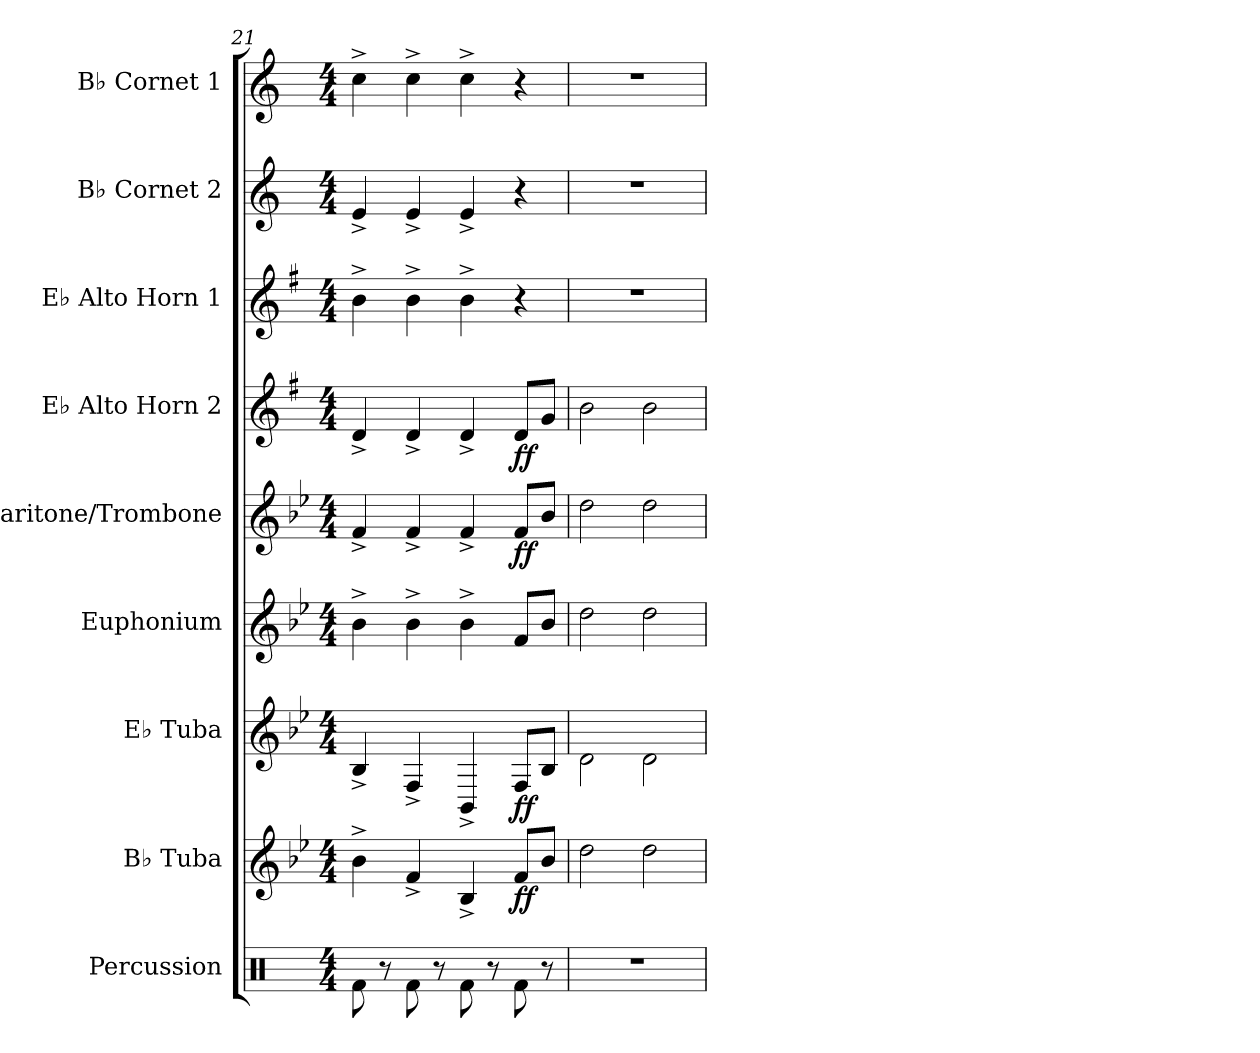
**kern	**kern	**dynam	**kern	**dynam	**kern	**kern	**dynam	**kern	**dynam	**kern	**kern	**kern
*part9	*part8	*part8	*part7	*part7	*part6	*part5	*part5	*part4	*part4	*part3	*part2	*part1
*staff9	*staff8	*staff8	*staff7	*staff7	*staff6	*staff5	*staff5	*staff4	*staff4	*staff3	*staff2	*staff1
*I"Percussion	*I"B♭ Tuba	*	*I"E♭ Tuba	*	*I"Euphonium	*I"Baritone/Trombone	*	*I"E♭ Alto Horn 2	*	*I"E♭ Alto Horn 1	*I"B♭ Cornet 2	*I"B♭ Cornet 1
*I'Perc.	*I'B♭ Tu.	*	*I'E♭ Tu.	*	*I'Euph.	*I'Bar./Trb.	*	*I'E♭ A. Hn. 2	*	*I'E♭ A. Hn. 1	*I'B♭ Cnt. 2	*I'B♭ Cnt. 1
*clefX	*clefG2	*	*clefG2	*	*clefG2	*clefG2	*	*clefG2	*	*clefG2	*clefG2	*clefG2
*	*ITrd15c26	*	*ITrd12c21	*	*ITrd8c14	*ITrd8c14	*	*ITrd5c9	*	*ITrd5c9	*ITrd1c2	*ITrd1c2
*k[]	*k[b-e-]	*	*k[b-e-]	*	*k[b-e-]	*k[b-e-]	*	*k[b-e-]	*	*k[b-e-]	*k[b-e-]	*k[b-e-]
*M4/4	*M4/4	*	*M4/4	*	*M4/4	*M4/4	*	*M4/4	*	*M4/4	*M4/4	*M4/4
=21	=21	=21	=21	=21	=21	=21	=21	=21	=21	=21	=21	=21
8Rf\	4BB-^\	.	4BB-^/	.	4B-^\	4F^/	.	4F^/	.	4d^\	4d^/	4b-^\
8r	.	.	.	.	.	.	.	.	.	.	.	.
8Rf\	4FF^/	.	4FF^/	.	4B-^\	4F^/	.	4F^/	.	4d^\	4d^/	4b-^\
8r	.	.	.	.	.	.	.	.	.	.	.	.
8Rf\	4BBB-^/	.	4BBB-^/	.	4B-^\	4F^/	.	4F^/	.	4d^\	4d^/	4b-^\
8r	.	.	.	.	.	.	.	.	.	.	.	.
!	!	!LO:DY:b	!	!LO:DY:b	!	!	!LO:DY:b	!	!LO:DY:b	!	!	!
8Rf\	8FF/L	ff	8FF/L	ff	8F/L	8F/L	ff	8F/L	ff	4r	4r	4r
8r	8BB-/J	.	8BB-/J	.	8B-/J	8B-/J	.	8B-/J	.	.	.	.
=22	=22	=22	=22	=22	=22	=22	=22	=22	=22	=22	=22	=22
1r	2D\	.	2D\	.	2d\	2d\	.	2d\	.	1r	1r	1r
.	2D\	.	2D\	.	2d\	2d\	.	2d\	.	.	.	.
=	=	=	=	=	=	=	=	=	=	=	=	=
*-	*-	*-	*-	*-	*-	*-	*-	*-	*-	*-	*-	*-
